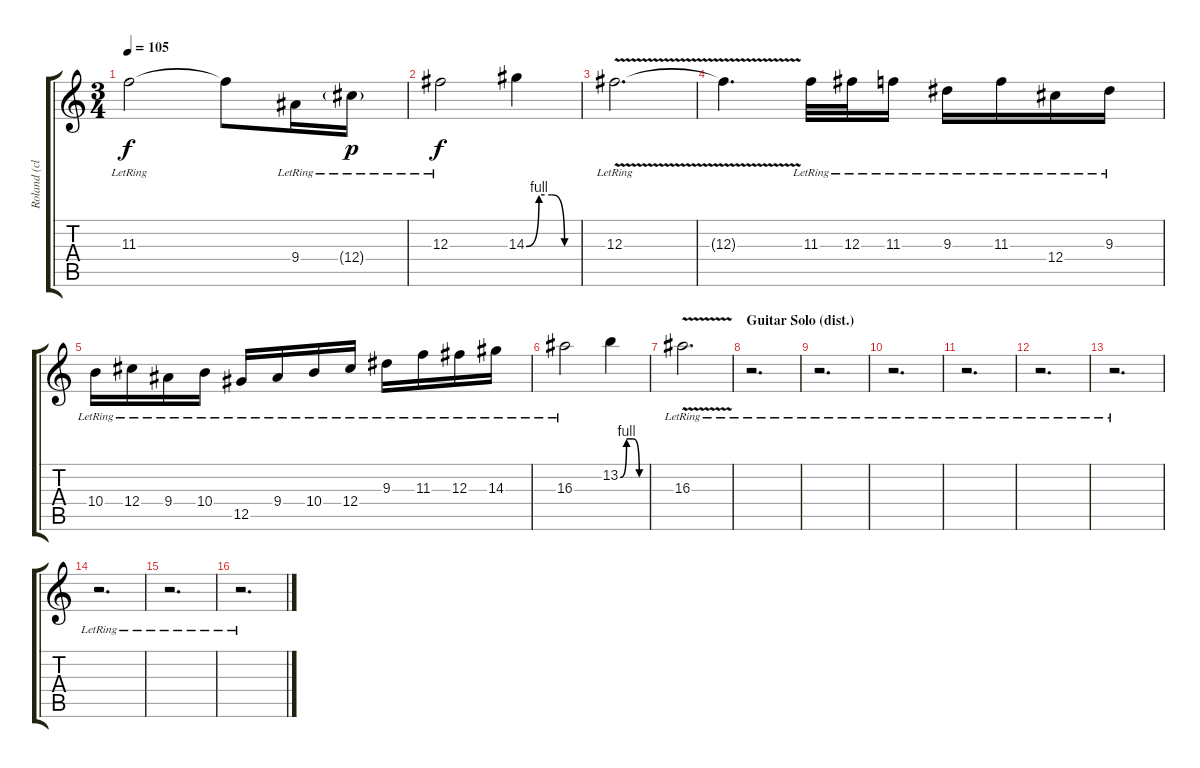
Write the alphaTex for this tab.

\track ("Roland (clean)" "Roland (cl") {instrument electricguitarjazz}
\staff {score tabs}
\tuning (Eb4 Bb3 Gb3 Db3 Ab2 Eb2) {hide}
\ts (3 4)
\tempo 105
\clef g2
\ks c
11.3{lr}.2{dy f} 11.3{t}.8 9.4{lr}.16 12.4{g lr}.16{dy p} |
12.3{lr}.2{dy f} 14.3{be (custom 0 0 15 4 30 4 45 0 60 0)}.4 |
12.3{v lr}.2{d} |
12.3{t}.4{d} 11.3{lr}.32 12.3{lr}.32 11.3{lr}.16 9.3{lr}.16 11.3{lr}.16 12.4{lr}.16 9.3{lr}.16 |
10.4{lr}.16 12.4{lr}.16 9.4{lr}.16 10.4{lr}.16 12.5{lr}.16 9.4{lr}.16 10.4{lr}.16 12.4{lr}.16 9.3{lr}.16 11.3{lr}.16 12.3{lr}.16 14.3{lr}.16 |
16.3{lr}.2 13.2{be (custom 0 0 15 4 30 4 45 0 60 0)}.4 |
16.3{v lr}.2{d} |
\section ("" "Guitar Solo (dist.)")
r.2{d} |
r.2{d} |
r.2{d} |
r.2{d} |
r.2{d} |
r.2{d} |
r.2{d} |
r.2{d} |
r.2{d}
